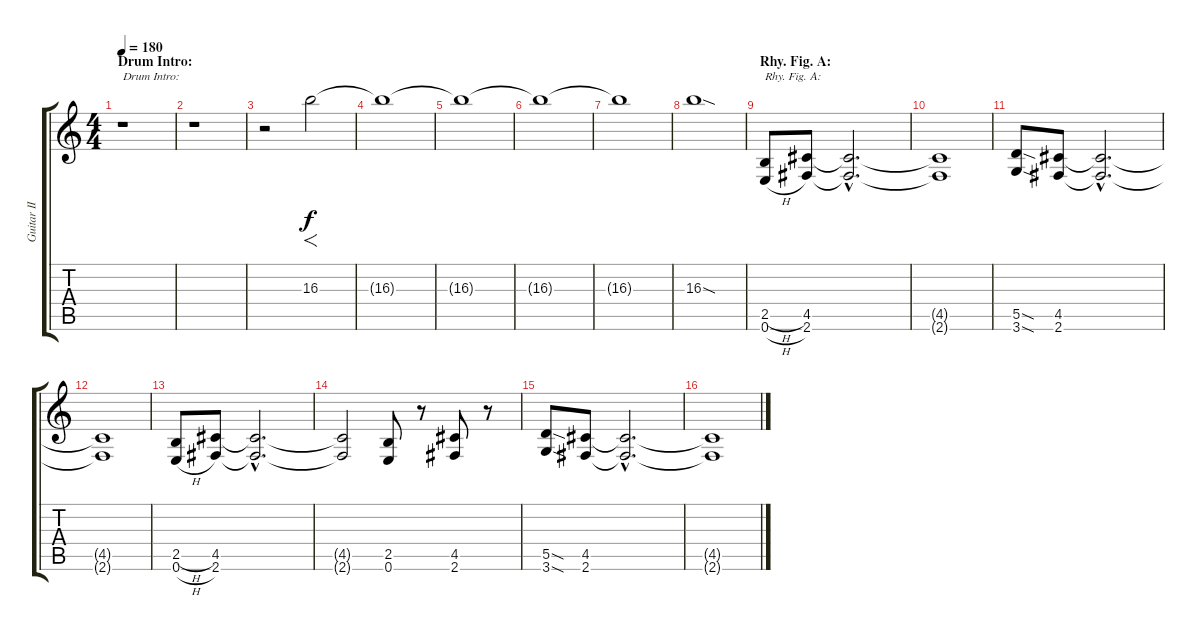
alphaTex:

\track ("Guitar II" "Guitar II") {instrument distortionguitar}
\staff {score tabs}
\tuning (E4 B3 G3 D3 A2 E2) {hide}
\ts (4 4)
\section ("" "Drum Intro:")
\tempo 180
\clef g2
\ks c
r.1{txt "Drum Intro:" dy f instrument distortionguitar} |
r.1 |
r.2 16.3.2{f} |
16.3{t}.1 |
16.3{t}.1 |
16.3{t}.1 |
16.3{t}.1 |
16.3{sod}.1 |
\section ("" "Rhy. Fig. A:")
(2.5{h} 0.6{h}).8{txt "Rhy. Fig. A:"} (4.5 2.6).8 (4.5{hac t} 2.6{hac t}).2{d} |
(4.5{t} 2.6{t}).1 |
(5.5{sod} 3.6{sod}).8 (4.5 2.6).8 (4.5{hac t} 2.6{hac t}).2{d} |
(4.5{t} 2.6{t}).1 |
(2.5{h} 0.6{h}).8 (4.5 2.6).8 (4.5{hac t} 2.6{hac t}).2{d} |
(4.5{t} 2.6{t}).2 (2.5 0.6).8 r.8 (4.5 2.6).8 r.8 |
(5.5{sod} 3.6{sod}).8 (4.5 2.6).8 (4.5{hac t} 2.6{hac t}).2{d} |
(4.5{t} 2.6{t}).1
